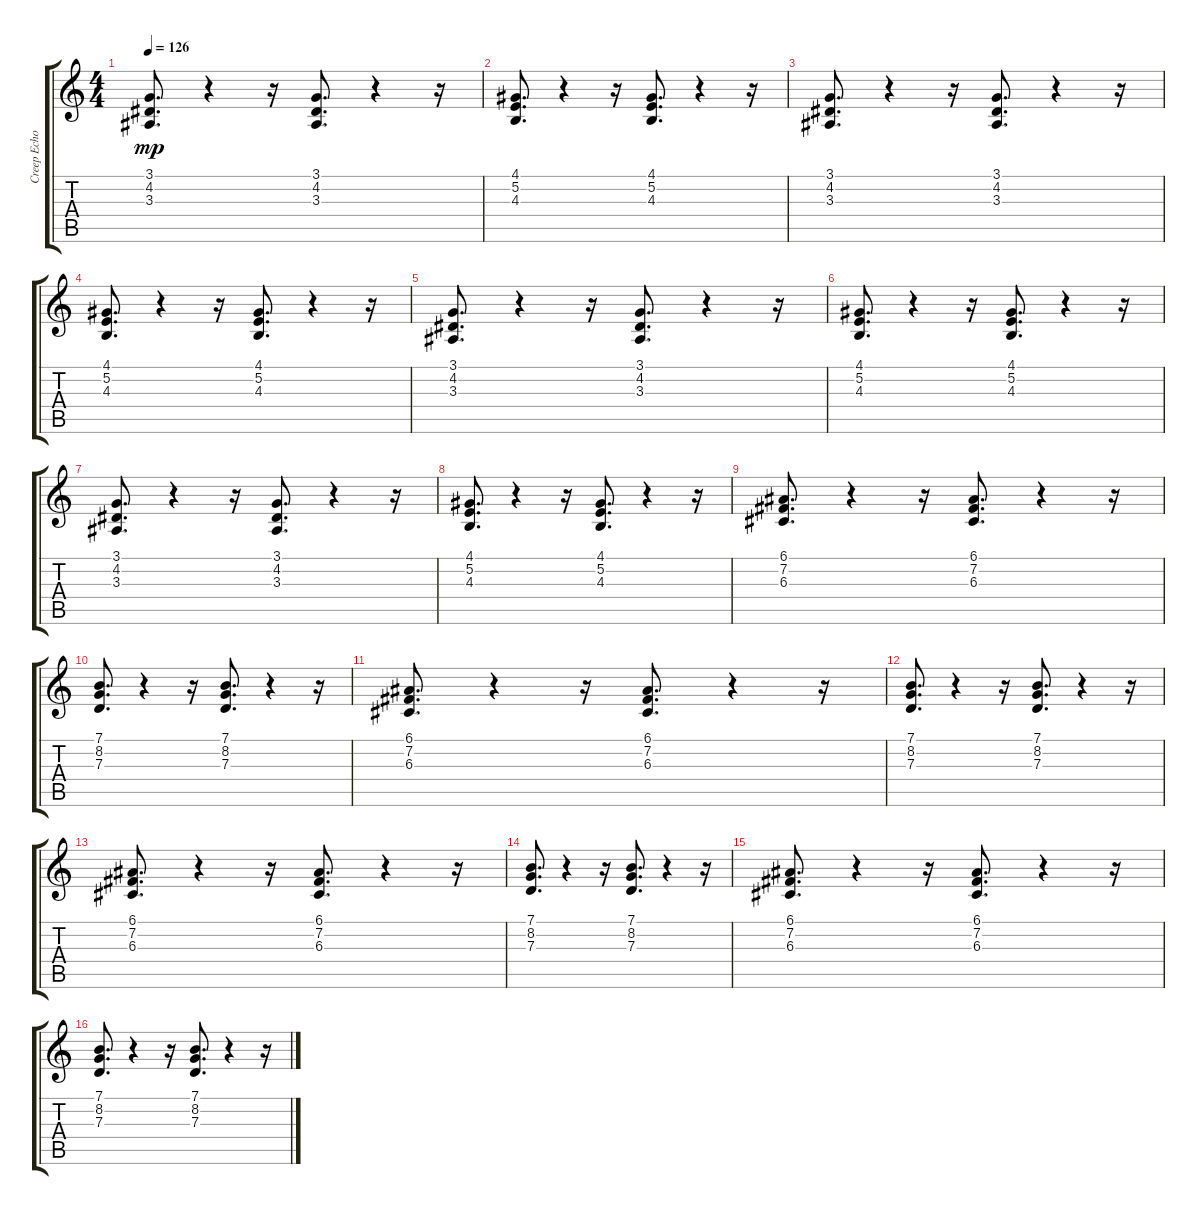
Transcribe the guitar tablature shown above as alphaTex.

\track ("Creep Echo" "Creep Echo") {instrument synthvoice}
\staff {score tabs}
\tuning (E4 B3 G3 D3 A2 E2) {hide}
\ts (4 4)
\tempo 126
\clef g2
\ks c
(3.1 4.2 3.3).8{d dy mp} r.4 r.16 (3.1 4.2 3.3).8{d} r.4 r.16 |
(4.1 5.2 4.3).8{d} r.4 r.16 (4.1 5.2 4.3).8{d} r.4 r.16 |
(3.1 4.2 3.3).8{d} r.4 r.16 (3.1 4.2 3.3).8{d} r.4 r.16 |
(4.1 5.2 4.3).8{d} r.4 r.16 (4.1 5.2 4.3).8{d} r.4 r.16 |
(3.1 4.2 3.3).8{d} r.4 r.16 (3.1 4.2 3.3).8{d} r.4 r.16 |
(4.1 5.2 4.3).8{d} r.4 r.16 (4.1 5.2 4.3).8{d} r.4 r.16 |
(3.1 4.2 3.3).8{d} r.4 r.16 (3.1 4.2 3.3).8{d} r.4 r.16 |
(4.1 5.2 4.3).8{d} r.4 r.16 (4.1 5.2 4.3).8{d} r.4 r.16 |
(6.1 7.2 6.3).8{d} r.4 r.16 (6.1 7.2 6.3).8{d} r.4 r.16 |
(7.1 8.2 7.3).8{d} r.4 r.16 (7.1 8.2 7.3).8{d} r.4 r.16 |
(6.1 7.2 6.3).8{d} r.4 r.16 (6.1 7.2 6.3).8{d} r.4 r.16 |
(7.1 8.2 7.3).8{d} r.4 r.16 (7.1 8.2 7.3).8{d} r.4 r.16 |
(6.1 7.2 6.3).8{d} r.4 r.16 (6.1 7.2 6.3).8{d} r.4 r.16 |
(7.1 8.2 7.3).8{d} r.4 r.16 (7.1 8.2 7.3).8{d} r.4 r.16 |
(6.1 7.2 6.3).8{d} r.4 r.16 (6.1 7.2 6.3).8{d} r.4 r.16 |
(7.1 8.2 7.3).8{d} r.4 r.16 (7.1 8.2 7.3).8{d} r.4 r.16
